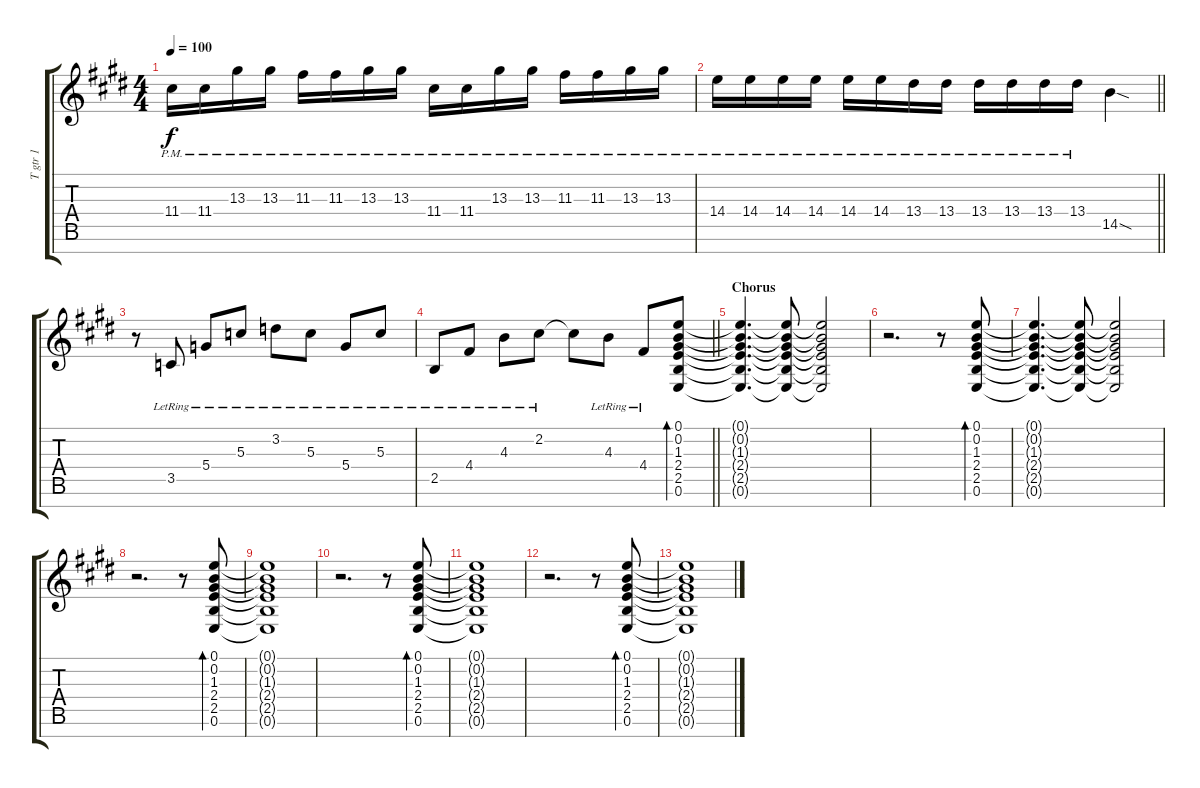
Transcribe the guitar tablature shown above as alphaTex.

\track ("T gtr 1" "T gtr 1") {instrument acousticguitarsteel}
\staff {score tabs}
\tuning (E4 B3 G3 D3 A2 E2 B1) {hide}
\ts (4 4)
\tempo 100
\clef g2
\ks e
11.4{pm}.16{dy f} 11.4{pm}.16 13.3{pm}.16 13.3{pm}.16 11.3{pm}.16 11.3{pm}.16 13.3{pm}.16 13.3{pm}.16 11.4{pm}.16 11.4{pm}.16 13.3{pm}.16 13.3{pm}.16 11.3{pm}.16 11.3{pm}.16 13.3{pm}.16 13.3{pm}.16 |
\barLineRight lightlight
14.4{pm}.16 14.4{pm}.16 14.4{pm}.16 14.4{pm}.16 14.4{pm}.16 14.4{pm}.16 13.4{pm}.16 13.4{pm}.16 13.4{pm}.16 13.4{pm}.16 13.4{pm}.16 13.4{pm}.16 14.5{sod}.4 |
r.8{volume 13 instrument electricguitarjazz} 3.5{lr}.8 5.4{lr}.8 5.3{lr}.8 3.2{lr}.8 5.3{lr}.8 5.4{lr}.8 5.3{lr}.8 |
\barLineRight lightlight
2.5{lr}.8 4.4{lr}.8 4.3{lr}.8 2.2{lr}.8 2.2{t}.8 4.3{lr}.8 4.4{lr}.8 (0.1 0.2 1.3 2.4 2.5 0.6).8{bd 60 volume 11 instrument acousticguitarsteel} |
\section ("" "Chorus")
(0.1{t} 0.2{t} 1.3{t} 2.4{t} 2.5{t} 0.6{t}).4{d} (0.1{t} 0.2{t} 1.3{t} 2.4{t} 2.5{t} 0.6{t}).8{volume 9} (0.1{t} 0.2{t} 1.3{t} 2.4{t} 2.5{t} 0.6{t}).2 |
r.2{d} r.8 (0.1 0.2 1.3 2.4 2.5 0.6).8{bd 60} |
(0.1{t} 0.2{t} 1.3{t} 2.4{t} 2.5{t} 0.6{t}).4{d} (0.1{t} 0.2{t} 1.3{t} 2.4{t} 2.5{t} 0.6{t}).8 (0.1{t} 0.2{t} 1.3{t} 2.4{t} 2.5{t} 0.6{t}).2 |
r.2{d} r.8 (0.1 0.2 1.3 2.4 2.5 0.6).8{bd 60} |
(0.1{t} 0.2{t} 1.3{t} 2.4{t} 2.5{t} 0.6{t}).1 |
r.2{d} r.8 (0.1 0.2 1.3 2.4 2.5 0.6).8{bd 60} |
(0.1{t} 0.2{t} 1.3{t} 2.4{t} 2.5{t} 0.6{t}).1 |
r.2{d} r.8 (0.1 0.2 1.3 2.4 2.5 0.6).8{bd 60} |
(0.1{t} 0.2{t} 1.3{t} 2.4{t} 2.5{t} 0.6{t}).1
